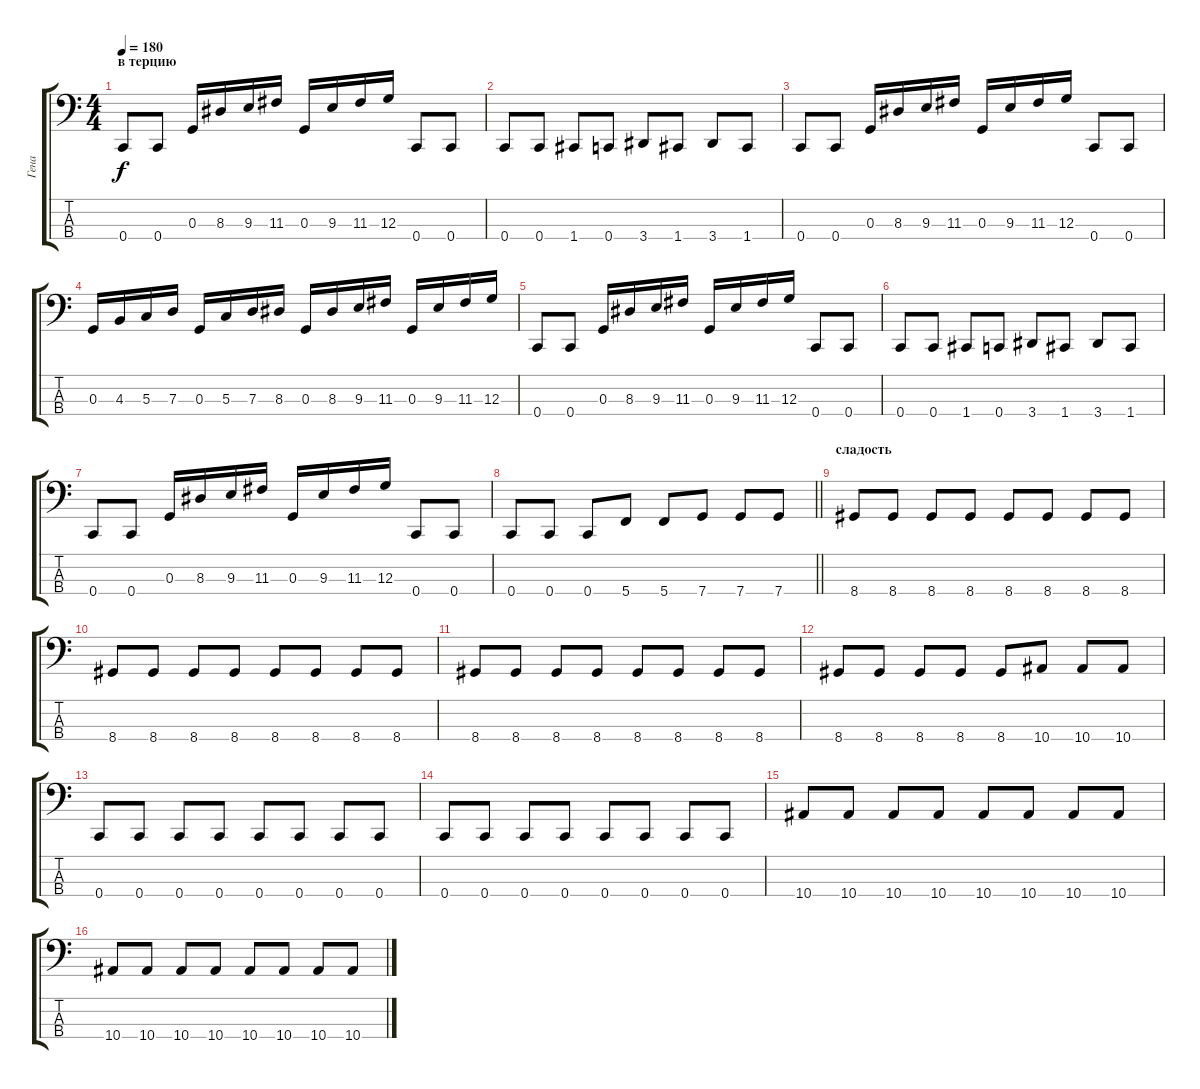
\track ("Гена" "Гена") {instrument electricbasspick}
\staff {score tabs}
\tuning (F2 C2 G1 C1) {hide}
\ts (4 4)
\section ("" "в терцию")
\tempo 180
\clef f4
\ks c
0.4.8{dy f} 0.4.8 0.3.16 8.3.16 9.3.16 11.3.16 0.3.16 9.3.16 11.3.16 12.3.16 0.4.8 0.4.8 |
0.4.8 0.4.8 1.4.8 0.4.8 3.4.8 1.4.8 3.4.8 1.4.8 |
0.4.8 0.4.8 0.3.16 8.3.16 9.3.16 11.3.16 0.3.16 9.3.16 11.3.16 12.3.16 0.4.8 0.4.8 |
0.3.16 4.3.16 5.3.16 7.3.16 0.3.16 5.3.16 7.3.16 8.3.16 0.3.16 8.3.16 9.3.16 11.3.16 0.3.16 9.3.16 11.3.16 12.3.16 |
0.4.8 0.4.8 0.3.16 8.3.16 9.3.16 11.3.16 0.3.16 9.3.16 11.3.16 12.3.16 0.4.8 0.4.8 |
0.4.8 0.4.8 1.4.8 0.4.8 3.4.8 1.4.8 3.4.8 1.4.8 |
0.4.8 0.4.8 0.3.16 8.3.16 9.3.16 11.3.16 0.3.16 9.3.16 11.3.16 12.3.16 0.4.8 0.4.8 |
\barLineRight lightlight
0.4.8 0.4.8 0.4.8 5.4.8 5.4.8 7.4.8 7.4.8 7.4.8 |
\section ("" "сладость")
8.4.8 8.4.8 8.4.8 8.4.8 8.4.8 8.4.8 8.4.8 8.4.8 |
8.4.8 8.4.8 8.4.8 8.4.8 8.4.8 8.4.8 8.4.8 8.4.8 |
8.4.8 8.4.8 8.4.8 8.4.8 8.4.8 8.4.8 8.4.8 8.4.8 |
8.4.8 8.4.8 8.4.8 8.4.8 8.4.8 10.4.8 10.4.8 10.4.8 |
0.4.8 0.4.8 0.4.8 0.4.8 0.4.8 0.4.8 0.4.8 0.4.8 |
0.4.8 0.4.8 0.4.8 0.4.8 0.4.8 0.4.8 0.4.8 0.4.8 |
10.4.8 10.4.8 10.4.8 10.4.8 10.4.8 10.4.8 10.4.8 10.4.8 |
10.4.8 10.4.8 10.4.8 10.4.8 10.4.8 10.4.8 10.4.8 10.4.8
